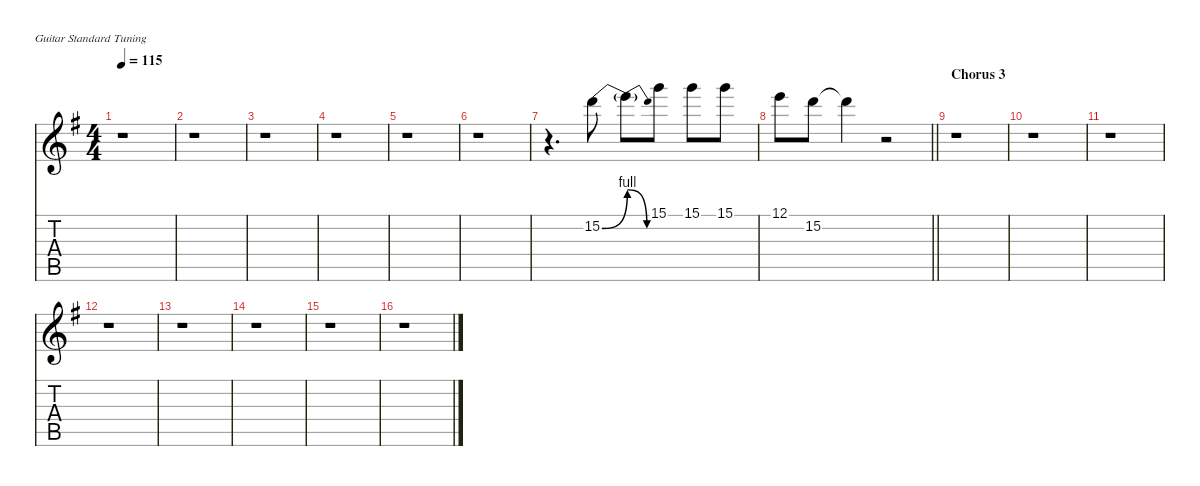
\defaultSystemsLayout 8
\hideDynamics
\bracketExtendMode nobrackets
\singleTrackTrackNamePolicy hidden
\multiTrackTrackNamePolicy hidden
\otherSystemsTrackNameOrientation horizontal
\track ("Guitar 3 Left" "dist.guit.") {defaultSystemsLayout 8 instrument distortionguitar}
\staff {score tabs}
\tuning (E4 B3 G3 D3 A2 E2)
\ts (4 4)
\tempo 115
\clef g2
\ks g
r.1{dy f beam Down} |
r.1{beam Down} |
r.1{beam Down} |
r.1{beam Down} |
r.1{beam Down} |
r.1{beam Down} |
r.4{d beam Down} 15.2{be (bend 0 0 60 4) acc forcenatural}.8{beam Down} 15.2{be (release 0 4 60 0) t}.8{beam Down} 15.1{acc forcenatural}.8{beam Down} 15.1{acc forcenatural}.8{beam Down} 15.1{acc forcenatural}.8{beam Down} |
\barLineRight lightlight
12.1{acc forcenatural}.8{beam Down} 15.2{acc forcenatural}.8{beam Down} 15.2{t acc forcenatural}.4{beam Down} r.2{beam Down} |
\section ("" "Chorus 3")
r.1{beam Down} |
r.1{beam Down} |
r.1{beam Down} |
r.1{beam Down} |
r.1{beam Down} |
r.1{beam Down} |
r.1{beam Down} |
r.1{beam Down}
